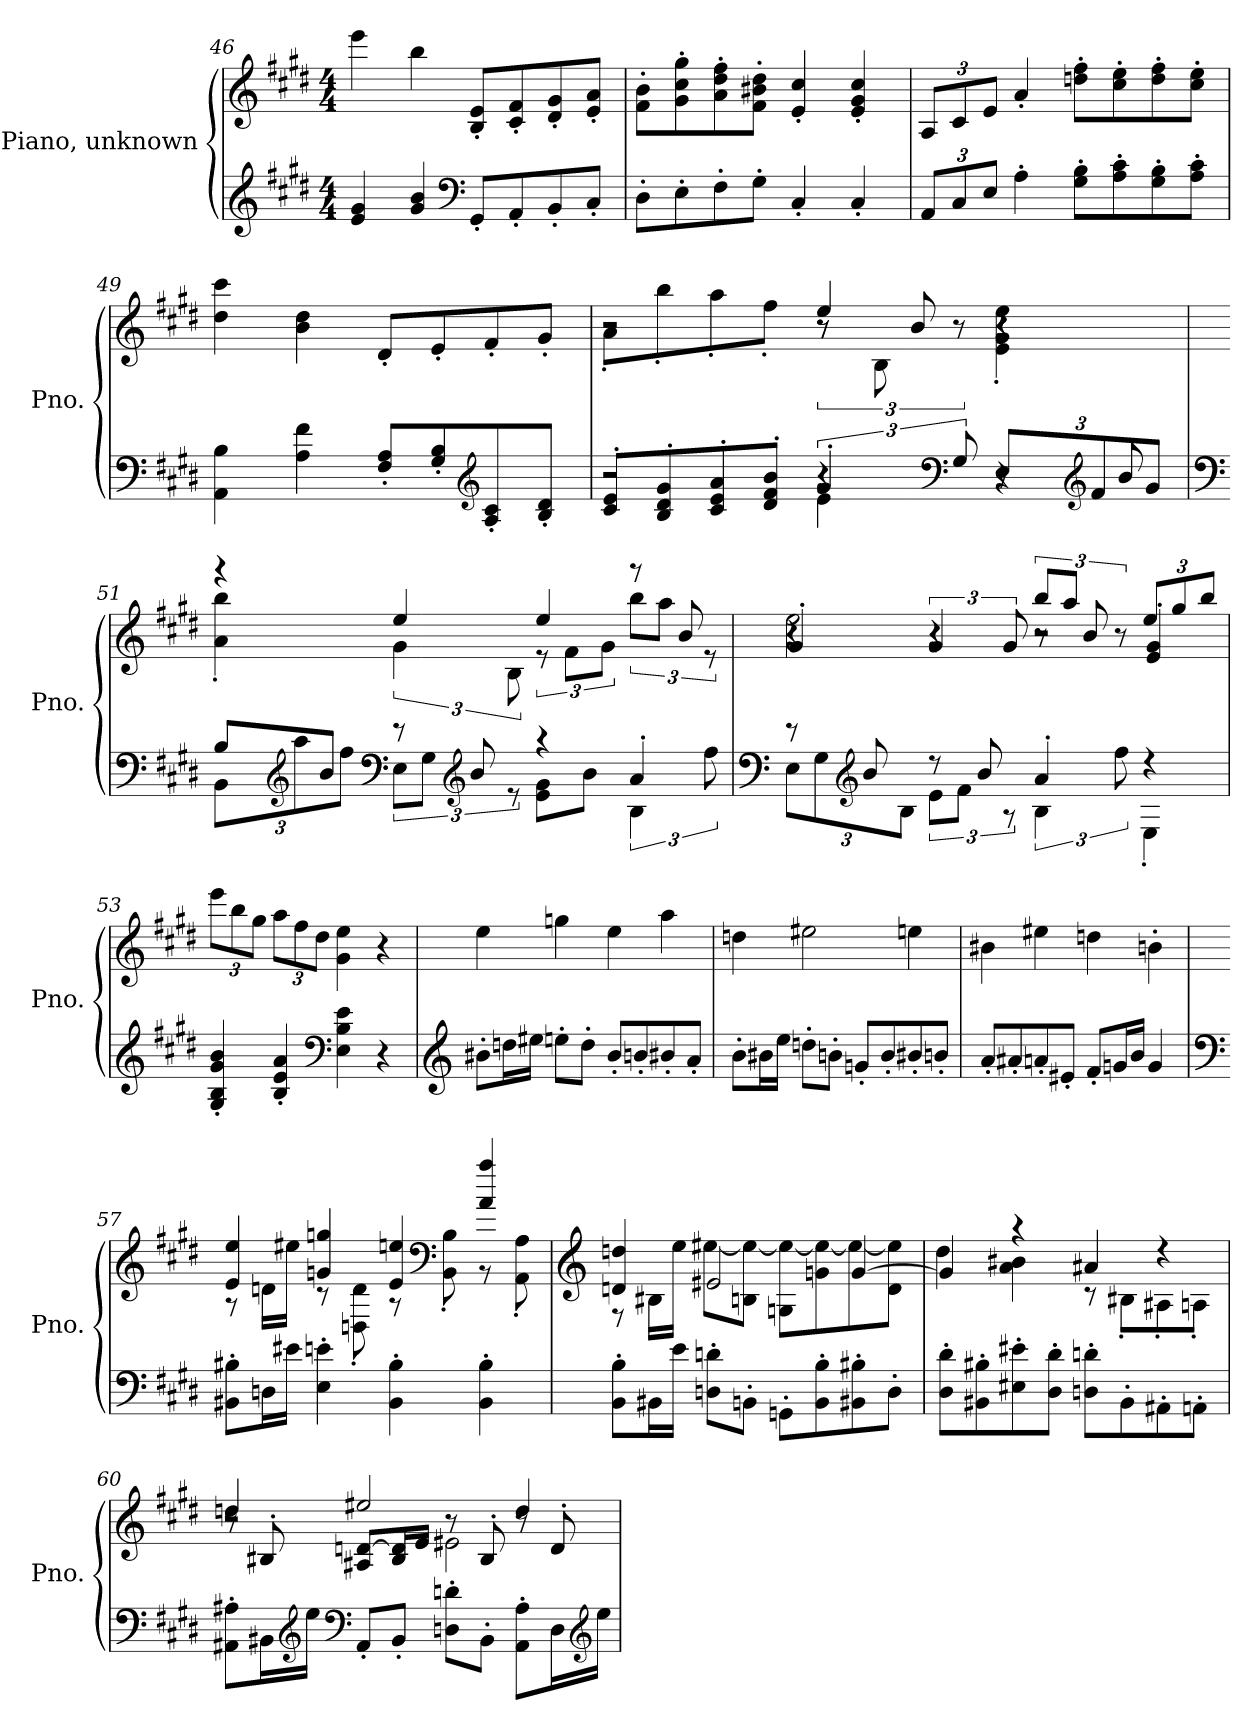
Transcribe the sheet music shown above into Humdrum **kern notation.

**kern	**kern
*part1	*part1
*staff2	*staff1
*I"Piano, unknown	*
*I'Pno.	*
!!LO:LB:g=z
*clefG2	*clefG2
*k[f#c#g#d#]	*k[f#c#g#d#]
*M4/4	*M4/4
=46	=46
4e/ 4g#/	4eee\
4g#/ 4b/	4bb\
*clefF4	*
8GG#'/L	8B/' 8e/'L
8AA'/	8c#/' 8f#/'
8BB'/	8d#/' 8g#/'
8C#'/J	8e/' 8a/'J
=47	=47
8D#'\L	8f#\' 8b\'L
8E'\	8g#\' 8cc#\' 8gg#\'
8F#'\	8a\' 8dd#\' 8ff#\'
8G#'\J	8f#\' 8b#X\' 8dd#\'J
4C#'/	4e/' 4cc#/'
4C#'/	4e/' 4g#/' 4cc#/'
=48	=48
*Xbrackettup	*Xbrackettup
12AA/L	12A/L
12C#/	12c#/
12E/J	12e/J
4A'\	4a'/
8G#\' 8B\'L	8ddn\' 8ff#\'L
8A\' 8c#\'	8cc#\' 8ee\'
8G#\' 8B\'	8dd\' 8ff#\'
8A\' 8c#\'J	8cc#\' 8ee\'J
=49	=49
4AA\ 4B\	4dd#\ 4ccc#\
4A\ 4f#\	4b\ 4dd#\
8F#/' 8A/'L	8d#'/L
8G#/' 8B/'	8e'/
*clefG2	*
8A/' 8c#/'	8f#'/
8B/' 8d#/'J	8g#'/J
!!LO:LB:g=z
=50	=50
*^	*^
*	*^	*	*^
2r	2r	8c#/' 8e/'L	2r	8a'\L	2r
.	.	8B/' 8d#/' 8g#/'	.	8bb'\	.
.	.	8c#/' 8e/' 8a/'	.	8aa'\	.
.	.	8d#/' 8f#/' 8b/'J	.	8ff#'\J	.
*	*	*brackettup	*	*brackettup	*
4g#'/	4e\	6r	4ee/	12r	8r
.	.	.	.	12B\	.
.	.	.	.	.	8b/
*clefF4	*	*	*	*	*
.	.	12G#/	.	12r	.
*	*	*Xbrackettup	*	*	*
8r	4r	12E/L	4r	4e\' 4g#\' 4ee\'	4r
*clefG2	*	*	*	*	*
.	.	12f#/	.	.	.
8b/	.	.	.	.	.
.	.	12g#/J	.	.	.
*v	*v	*v	*	*	*
*	*v	*v	*v
=51	=51
*clefF4	*
*^	*^
8B/L	12BB\L	4r	4a\' 4bb\'
*clefG2	*	*	*
.	12aa\	.	.
8b/J	.	.	.
.	12ff#\J	.	.
*clefF4	*	*	*
*	*brackettup	*	*
8r	12E\L	4ee/	6g#\
.	12G#\J	.	.
*clefG2	*	*	*
8b/	.	.	.
.	12r	.	12B\
4r	8e\ 8g#\L	4ee/	12r
.	.	.	12f#\L
.	8b\J	.	.
.	.	.	12g#\J
4a'/	6B\	8r	12bb\L
.	.	.	12aa\J
.	.	8b/	.
.	12ff#\	.	12r
*	*	*v	*v
!!LO:LB:g=z
=52	=52	=52
*clefF4	*	*
*	*Xbrackettup	*
*	*	*^
*	*	*	*^
8r	12E\L	4r	2ee\	4g#'/
.	12G#\	.	.	.
*clefG2	*	*	*	*
8b/	.	.	.	.
.	12B\J	.	.	.
*	*brackettup	*	*	*
8r	12e\L	6g#/	.	4r
.	12f#\J	.	.	.
8b/	.	.	.	.
.	12r	12g#/	.	.
4a'/	6B\	12bb/L	2r	8r
.	.	12aa/J	.	.
.	.	.	.	8b/
.	12ff#\	12r	.	.
*	*	*Xbrackettup	*	*
4r	4E'\	12ee/L	.	4e/' 4g#/'
.	.	12gg#/	.	.
.	.	12bb/J	.	.
*v	*v	*	*	*
*	*v	*v	*v
=53	=53
4G#/' 4B/' 4g#/' 4b/'	12eee\L
.	12bb\
.	12gg#\J
4B/' 4e/' 4a/'	12aa\L
.	12ff#\
.	12dd#\J
*clefF4	*
4E\ 4B\ 4e\	4g#\ 4ee\
4r	4r
!!LO:LB:g=z
=54	=54
*clefG2	*
8b#X'\L	4ee\
16ddn\L	.
16ee#X\JJ	.
8een'\L	4ggn\
8dd'\J	.
8b#'/L	4ee\
8bn'/	.
8b#X'/	4aa\
8a'/J	.
=55	=55
8b'\L	4ddn\
16b#X\L	.
16ee\JJ	.
8ddn'\L	2ee#X\
8bn'\J	.
8gn'/L	.
8b'/	.
8b#X'/	4een\
8bn'/J	.
=56	=56
8a'/L	4b#X\
8a#X'/	.
8an'/	4ee#X\
8e#X'/J	.
8f#'/L	4ddn\
16gn/L	.
16b/JJ	.
4g/	4bn'\
!!LO:PB:g=z
=57	=57
*clefF4	*
*	*^
8BB#X\' 8B#X\'L	4e/ 4ee/	8r
16Dn\L	.	16dn\LL
16e#X\JJ	.	16ee#X\JJ
4E\' 4en\'	4gn/ 4ggn/	8r
.	.	8Dn\' 8d\'
4BB#\' 4B#\'	4e/ 4een/	8r
*	*clefF4	*
.	.	8BB\' 8B\'
4BB#\' 4B#\'	4a/ 4aa/	8r
.	.	8AA\' 8A\'
=58	=58	=58
*	*clefG2	*
8BB\' 8B\'L	4dn/ 4ddn/	8r
16BB#X\L	.	16B#X\LL
16e\JJ	.	16ee\JJ
8Dn\' 8dn\'L	2e#X/	[8ee#X\L
8BBn'\J	.	8Bn\ 8ee#\_J
8GGn'\L	.	8Gn\ 8ee#\_L
8BB\' 8B\'	.	8gn\ 8ee#\_
8BB#X\' 8B#X\'	[4g/	8ee#\_
8D'\J	.	8d\ 8ee#\]J
!!LO:LB:g=z	!!
=59	=59	=59
8D#\' 8d#\'L	4g/]	4dd#\
8BB#X\' 8B#X\'	.	.
8E#X\' 8e#X\'	4r	4a\ 4b#X\
8D#\' 8d#\'J	.	.
8Dn\' 8dn\'L	4a#X/	8r
8BB#'\	.	8B#X'\L
8AA#X'\	4r	8A#X'\
8AAn'\J	.	8An'\J
=60	=60	=60
*	*	*^
8AA#X\' 8A#X\'L	4ddn/	2r	8r
16BB#X\L	.	.	8B#X'/
*clefG2	*	*	*
16ee\JJ	.	.	.
*clefF4	*	*	*
8AA#'/L	2ee#X/	.	8A#X/ [8dn/L
8BB#'/J	.	.	16B#/ 16d/]L
.	.	.	16e/JJ
8Dn\' 8dn\'L	.	2e#X\	8r
8BB#'\J	.	.	8B#'/
8AA#\' 8A#\'L	4dd/	.	8r
16D\L	.	.	8d'/
*clefG2	*	*	*
16ee\JJ	.	.	.
*	*v	*v	*v
=	=
*-	*-
